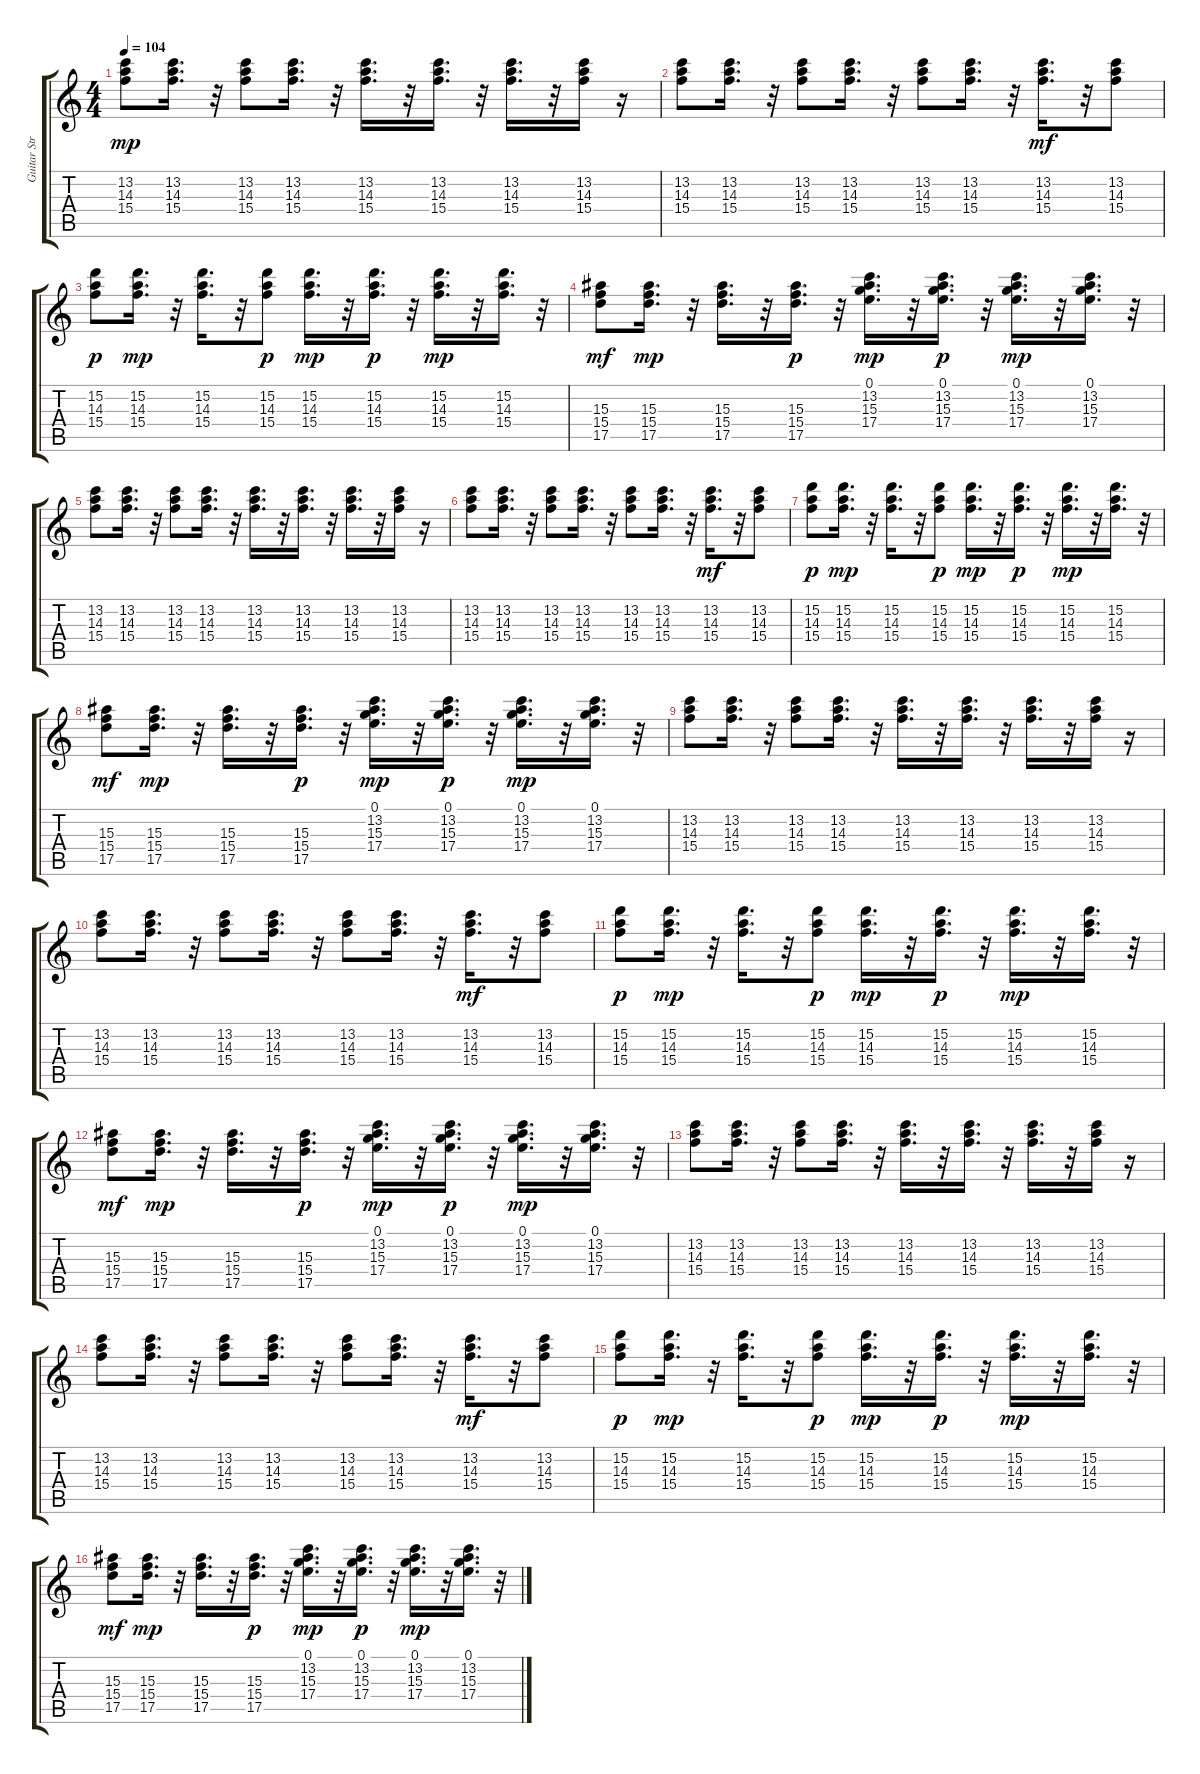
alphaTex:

\track ("Guitar Strums" "Guitar Str") {instrument acousticguitarsteel}
\staff {score tabs}
\tuning (E4 B3 G3 D3 A2 E2) {hide}
\ts (4 4)
\tempo 104
\clef g2
\ks c
(13.2 14.3 15.4).8{dy mp} (13.2 14.3 15.4).16{d} r.32 (13.2 14.3 15.4).8 (13.2 14.3 15.4).16{d} r.32 (13.2 14.3 15.4).16{d} r.32 (13.2 14.3 15.4).16{d} r.32 (13.2 14.3 15.4).16{d} r.32 (13.2 14.3 15.4).16 r.16 |
(13.2 14.3 15.4).8 (13.2 14.3 15.4).16{d} r.32 (13.2 14.3 15.4).8 (13.2 14.3 15.4).16{d} r.32 (13.2 14.3 15.4).8 (13.2 14.3 15.4).16{d} r.32 (13.2 14.3 15.4).16{d dy mf} r.32 (13.2 14.3 15.4).8 |
(15.2 14.3 15.4).8{dy p} (15.2 14.3 15.4).16{d dy mp} r.32 (15.2 14.3 15.4).16{d} r.32 (15.2 14.3 15.4).8{dy p} (15.2 14.3 15.4).16{d dy mp} r.32 (15.2 14.3 15.4).16{d dy p} r.32 (15.2 14.3 15.4).16{d dy mp} r.32 (15.2 14.3 15.4).16{d} r.32 |
(15.3 15.4 17.5).8{dy mf} (15.3 15.4 17.5).16{d dy mp} r.32 (15.3 15.4 17.5).16{d} r.32 (15.3 15.4 17.5).16{d dy p} r.32 (0.1 13.2 15.3 17.4).16{d dy mp} r.32 (0.1 13.2 15.3 17.4).16{d dy p} r.32 (0.1 13.2 15.3 17.4).16{d dy mp} r.32 (0.1 13.2 15.3 17.4).16{d} r.32 |
(13.2 14.3 15.4).8 (13.2 14.3 15.4).16{d} r.32 (13.2 14.3 15.4).8 (13.2 14.3 15.4).16{d} r.32 (13.2 14.3 15.4).16{d} r.32 (13.2 14.3 15.4).16{d} r.32 (13.2 14.3 15.4).16{d} r.32 (13.2 14.3 15.4).16 r.16 |
(13.2 14.3 15.4).8 (13.2 14.3 15.4).16{d} r.32 (13.2 14.3 15.4).8 (13.2 14.3 15.4).16{d} r.32 (13.2 14.3 15.4).8 (13.2 14.3 15.4).16{d} r.32 (13.2 14.3 15.4).16{d dy mf} r.32 (13.2 14.3 15.4).8 |
(15.2 14.3 15.4).8{dy p} (15.2 14.3 15.4).16{d dy mp} r.32 (15.2 14.3 15.4).16{d} r.32 (15.2 14.3 15.4).8{dy p} (15.2 14.3 15.4).16{d dy mp} r.32 (15.2 14.3 15.4).16{d dy p} r.32 (15.2 14.3 15.4).16{d dy mp} r.32 (15.2 14.3 15.4).16{d} r.32 |
(15.3 15.4 17.5).8{dy mf} (15.3 15.4 17.5).16{d dy mp} r.32 (15.3 15.4 17.5).16{d} r.32 (15.3 15.4 17.5).16{d dy p} r.32 (0.1 13.2 15.3 17.4).16{d dy mp} r.32 (0.1 13.2 15.3 17.4).16{d dy p} r.32 (0.1 13.2 15.3 17.4).16{d dy mp} r.32 (0.1 13.2 15.3 17.4).16{d} r.32 |
(13.2 14.3 15.4).8 (13.2 14.3 15.4).16{d} r.32 (13.2 14.3 15.4).8 (13.2 14.3 15.4).16{d} r.32 (13.2 14.3 15.4).16{d} r.32 (13.2 14.3 15.4).16{d} r.32 (13.2 14.3 15.4).16{d} r.32 (13.2 14.3 15.4).16 r.16 |
(13.2 14.3 15.4).8 (13.2 14.3 15.4).16{d} r.32 (13.2 14.3 15.4).8 (13.2 14.3 15.4).16{d} r.32 (13.2 14.3 15.4).8 (13.2 14.3 15.4).16{d} r.32 (13.2 14.3 15.4).16{d dy mf} r.32 (13.2 14.3 15.4).8 |
(15.2 14.3 15.4).8{dy p} (15.2 14.3 15.4).16{d dy mp} r.32 (15.2 14.3 15.4).16{d} r.32 (15.2 14.3 15.4).8{dy p} (15.2 14.3 15.4).16{d dy mp} r.32 (15.2 14.3 15.4).16{d dy p} r.32 (15.2 14.3 15.4).16{d dy mp} r.32 (15.2 14.3 15.4).16{d} r.32 |
(15.3 15.4 17.5).8{dy mf} (15.3 15.4 17.5).16{d dy mp} r.32 (15.3 15.4 17.5).16{d} r.32 (15.3 15.4 17.5).16{d dy p} r.32 (0.1 13.2 15.3 17.4).16{d dy mp} r.32 (0.1 13.2 15.3 17.4).16{d dy p} r.32 (0.1 13.2 15.3 17.4).16{d dy mp} r.32 (0.1 13.2 15.3 17.4).16{d} r.32 |
(13.2 14.3 15.4).8 (13.2 14.3 15.4).16{d} r.32 (13.2 14.3 15.4).8 (13.2 14.3 15.4).16{d} r.32 (13.2 14.3 15.4).16{d} r.32 (13.2 14.3 15.4).16{d} r.32 (13.2 14.3 15.4).16{d} r.32 (13.2 14.3 15.4).16 r.16 |
(13.2 14.3 15.4).8 (13.2 14.3 15.4).16{d} r.32 (13.2 14.3 15.4).8 (13.2 14.3 15.4).16{d} r.32 (13.2 14.3 15.4).8 (13.2 14.3 15.4).16{d} r.32 (13.2 14.3 15.4).16{d dy mf} r.32 (13.2 14.3 15.4).8 |
(15.2 14.3 15.4).8{dy p} (15.2 14.3 15.4).16{d dy mp} r.32 (15.2 14.3 15.4).16{d} r.32 (15.2 14.3 15.4).8{dy p} (15.2 14.3 15.4).16{d dy mp} r.32 (15.2 14.3 15.4).16{d dy p} r.32 (15.2 14.3 15.4).16{d dy mp} r.32 (15.2 14.3 15.4).16{d} r.32 |
(15.3 15.4 17.5).8{dy mf} (15.3 15.4 17.5).16{d dy mp} r.32 (15.3 15.4 17.5).16{d} r.32 (15.3 15.4 17.5).16{d dy p} r.32 (0.1 13.2 15.3 17.4).16{d dy mp} r.32 (0.1 13.2 15.3 17.4).16{d dy p} r.32 (0.1 13.2 15.3 17.4).16{d dy mp} r.32 (0.1 13.2 15.3 17.4).16{d} r.32
